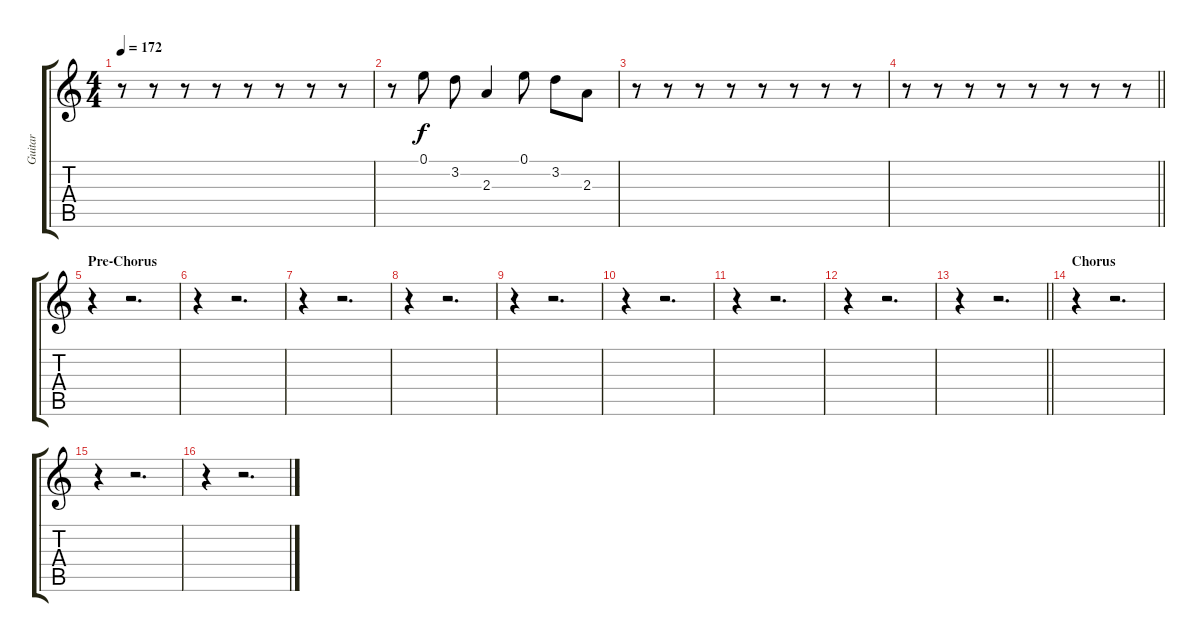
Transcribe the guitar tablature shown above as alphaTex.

\track ("Guitar" "Guitar") {instrument distortionguitar}
\staff {score tabs}
\tuning (E4 B3 G3 D3 A2 E2) {hide}
\ts (4 4)
\tempo 172
\clef g2
\ks c
r.8{dy f} r.8 r.8 r.8 r.8 r.8 r.8 r.8 |
r.8 0.1.8 3.2.8 2.3.4 0.1.8 3.2.8 2.3.8 |
r.8 r.8 r.8 r.8 r.8 r.8 r.8 r.8 |
\barLineRight lightlight
r.8 r.8 r.8 r.8 r.8 r.8 r.8 r.8 |
\section ("" "Pre-Chorus")
r.4 r.2{d} |
r.4 r.2{d} |
r.4 r.2{d} |
r.4 r.2{d} |
r.4 r.2{d} |
r.4 r.2{d} |
r.4 r.2{d} |
r.4 r.2{d} |
\barLineRight lightlight
r.4 r.2{d} |
\section ("" "Chorus")
r.4 r.2{d} |
r.4 r.2{d} |
r.4 r.2{d}
